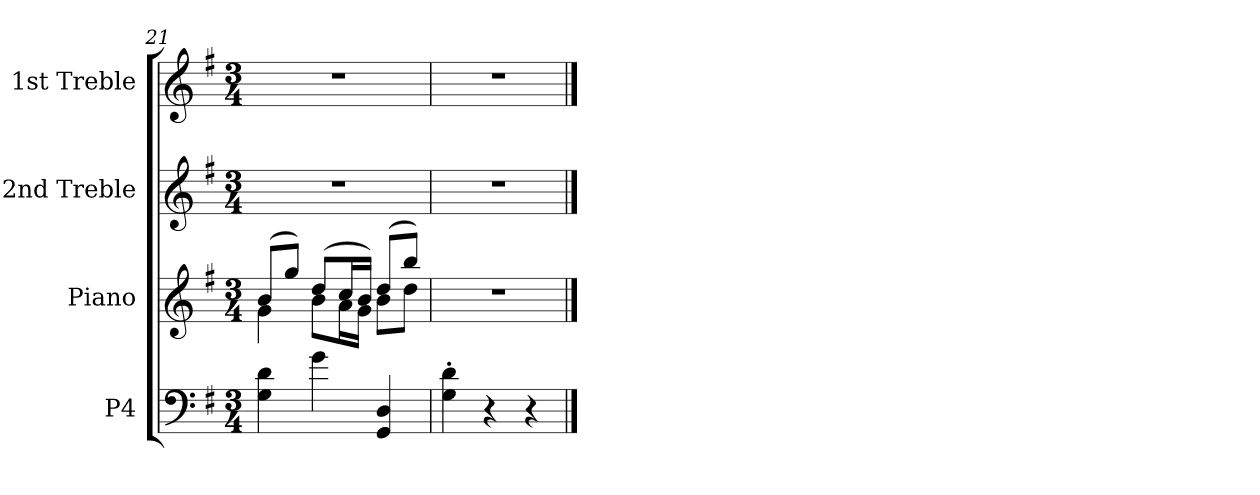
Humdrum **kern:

**kern	**kern	**kern	**kern
*part4	*part3	*part2	*part1
*staff4	*staff3	*staff2	*staff1
*I"P4	*I"Piano	*I"2nd Treble	*I"1st Treble
*	*I'Pno.	*I'Tr.2	*I'Tr.1
*clefF4	*clefG2	*clefG2	*clefG2
*k[f#]	*k[f#]	*k[f#]	*k[f#]
*G:	*G:	*G:	*G:
*M3/4	*M3/4	*M3/4	*M3/4
=21	=21	=21	=21
*	*^	*	*
!	!	!	!LO:N:vis=1	!LO:N:vis=1
4Gi\ 4di	(8bi/L	4gi\	2.r	2.r
.	8ggi/J)	.	.	.
4gi\	(8ddi/L	8bi\L	.	.
.	16cci/L	16ai\L	.	.
.	16bi/JJ)	16gi\JJ	.	.
4GGi/ 4Di	(8ddi/L	8bi\L	.	.
.	8bbi/J)	8ddi\J	.	.
=22	=22	=22	=22	=22
!	!LO:N:vis=1	!	!LO:N:vis=1	!LO:N:vis=1
*	*v	*v	*	*
4Gi\' 4di'	2.r	2.r	2.r
4r	.	.	.
4r	.	.	.
==	==	==	==
*-	*-	*-	*-
